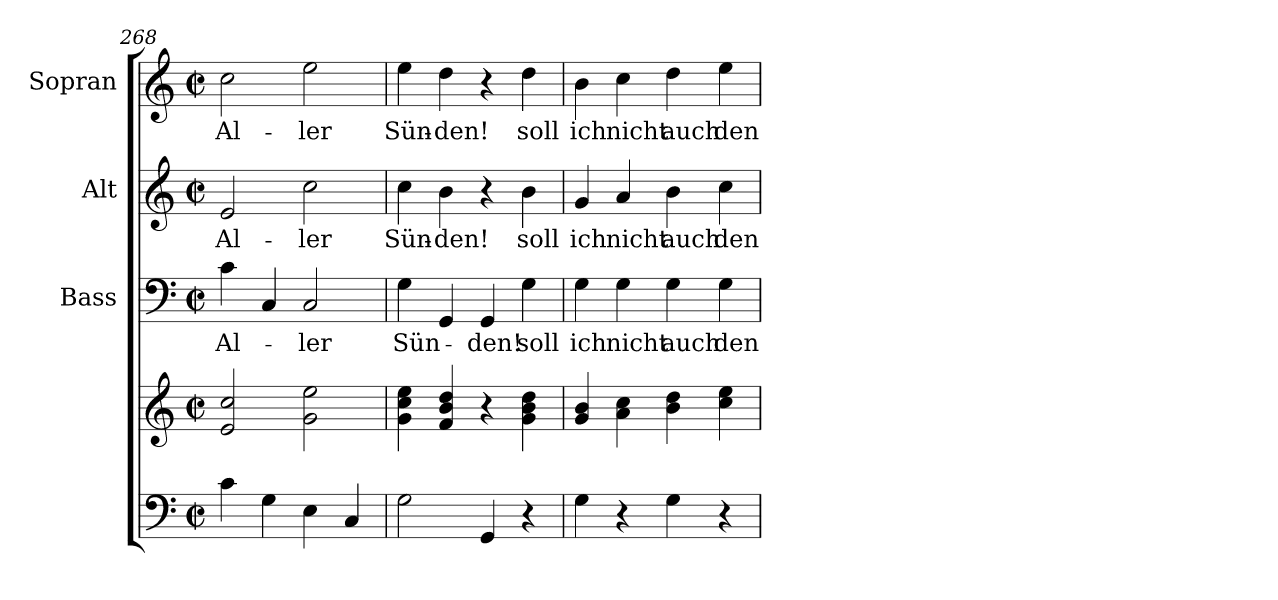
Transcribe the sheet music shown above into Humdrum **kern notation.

**kern	**kern	**kern	**text	**kern	**text	**kern	**text
*part4	*part4	*part3	*part3	*part2	*part2	*part1	*part1
*staff5	*staff4	*staff3	*staff3	*staff2	*staff2	*staff1	*staff1
*	*	*I"Bass	*	*I"Alt	*	*I"Sopran	*
*	*	*I'B.	*	*I'A.	*	*I'S.	*
*clefF4	*clefG2	*clefF4	*	*clefG2	*	*clefG2	*
*k[]	*k[]	*k[]	*	*k[]	*	*k[]	*
*C:	*C:	*C:	*	*C:	*	*C:	*
*M2/2	*M2/2	*M2/2	*	*M2/2	*	*M2/2	*
*met(c|)	*met(c|)	*met(c|)	*	*met(c|)	*	*met(c|)	*
=268	=268	=268	=268	=268	=268	=268	=268
!	!	!	!LO:LY:b	!	!LO:LY:b	!	!LO:LY:b
4c\	2e/ 2cc/	4c\	Al-	2e/	Al-	2cc\	Al-
4G\	.	4C/	.	.	.	.	.
!	!	!	!LO:LY:b	!	!LO:LY:b	!	!LO:LY:b
4E\	2g\ 2ee\	2C/	-ler	2cc\	-ler	2ee\	-ler
4C/	.	.	.	.	.	.	.
=269	=269	=269	=269	=269	=269	=269	=269
!	!	!	!LO:LY:b	!	!LO:LY:b	!	!LO:LY:b
2G\	4g\ 4cc\ 4ee\	4G\	Sün-	4cc\	Sün-	4ee\	Sün-
!	!	!	!	!	!LO:LY:b	!	!LO:LY:b
.	4f/ 4b/ 4dd/	4GG/	.	4b\	-den!	4dd\	-den!
!	!	!	!LO:LY:b	!	!	!	!
4GG/	4r	4GG/	-den!	4r	.	4r	.
!	!	!	!LO:LY:b	!	!LO:LY:b	!	!LO:LY:b
4r	4g\ 4b\ 4dd\	4G\	soll	4b\	soll	4dd\	soll
=270	=270	=270	=270	=270	=270	=270	=270
!	!	!	!LO:LY:b	!	!LO:LY:b	!	!LO:LY:b
4G\	4g/ 4b/	4G\	ich	4g/	ich	4b\	ich
!	!	!	!LO:LY:b	!	!LO:LY:b	!	!LO:LY:b
4r	4a\ 4cc\	4G\	nicht	4a/	nicht	4cc\	nicht
!	!	!	!LO:LY:b	!	!LO:LY:b	!	!LO:LY:b
4G\	4b\ 4dd\	4G\	auch	4b\	auch	4dd\	auch
!	!	!	!LO:LY:b	!	!LO:LY:b	!	!LO:LY:b
4r	4cc\ 4ee\	4G\	den	4cc\	den	4ee\	den
=	=	=	=	=	=	=	=
*-	*-	*-	*-	*-	*-	*-	*-
